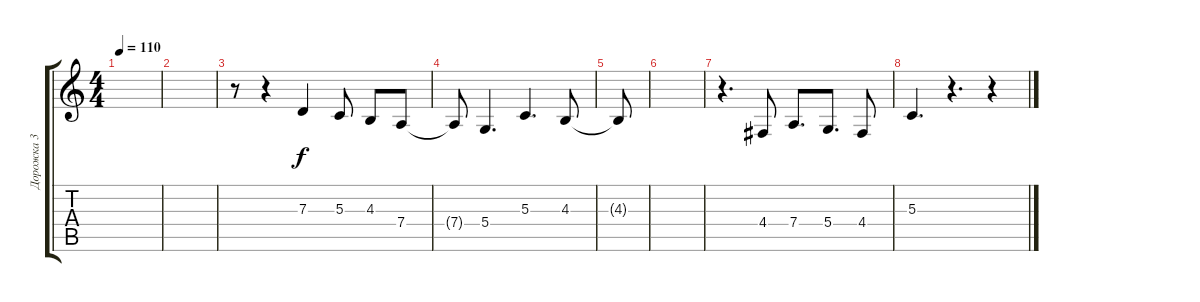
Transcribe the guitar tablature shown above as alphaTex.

\track ("Дорожка 3" "Дорожка 3") {instrument lead1square}
\staff {score tabs}
\tuning (E4 B3 G3 D3 A2 E2) {hide}
\ts (4 4)
\tempo 110
\clef g2
\ks c
|
|
r.8 r.4 7.3.4 5.3.8 4.3.8 7.4.8 |
7.4{t}.8 5.4.4{d} 5.3.4{d} 4.3.8 |
4.3{t}.8 |
|
r.4{d} 4.4.8 7.4.8{d} 5.4.8{d} 4.4.8 |
5.3.4{d} r.4{d} r.4
